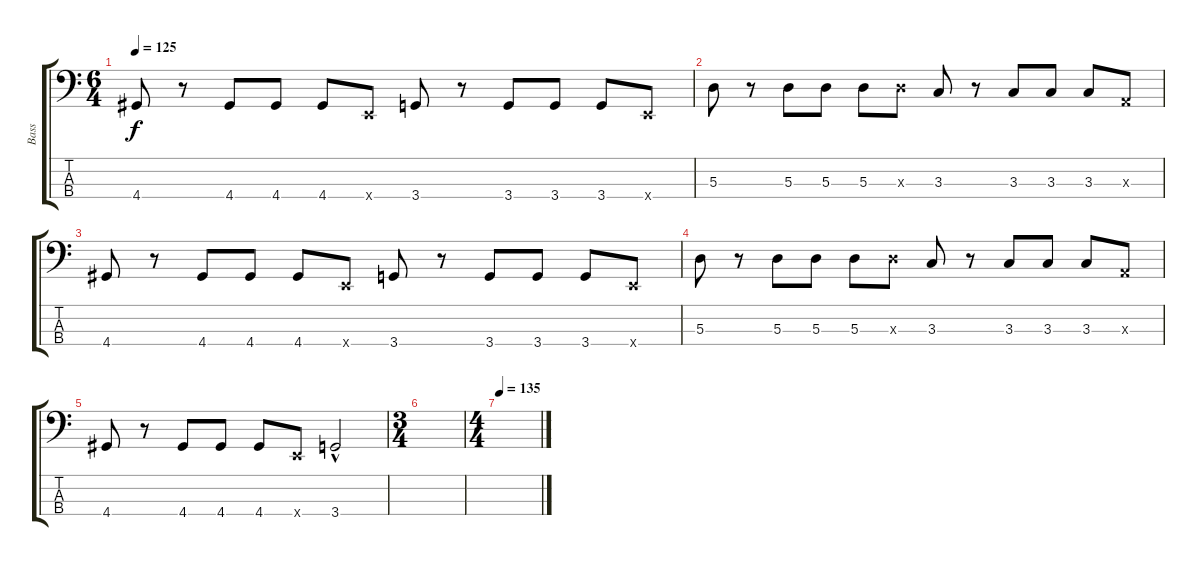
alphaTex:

\track ("Bass" "Bass") {instrument acousticbass}
\staff {score tabs}
\tuning (G2 D2 A1 E1) {hide}
\ts (6 4)
\tempo 125
\clef f4
\ks c
4.4.8{dy f} r.8 4.4.8 4.4.8 4.4.8 0.4{x}.8 3.4.8 r.8 3.4.8 3.4.8 3.4.8 0.4{x}.8 |
5.3.8 r.8 5.3.8 5.3.8 5.3.8 5.3{x}.8 3.3.8 r.8 3.3.8 3.3.8 3.3.8 0.3{x}.8 |
4.4.8 r.8 4.4.8 4.4.8 4.4.8 0.4{x}.8 3.4.8 r.8 3.4.8 3.4.8 3.4.8 0.4{x}.8 |
5.3.8 r.8 5.3.8 5.3.8 5.3.8 5.3{x}.8 3.3.8 r.8 3.3.8 3.3.8 3.3.8 0.3{x}.8 |
4.4.8 r.8 4.4.8 4.4.8 4.4.8 0.4{x}.8 3.4{hac}.2 |
\ts (3 4)
|
\ts (4 4)
\tempo 135
